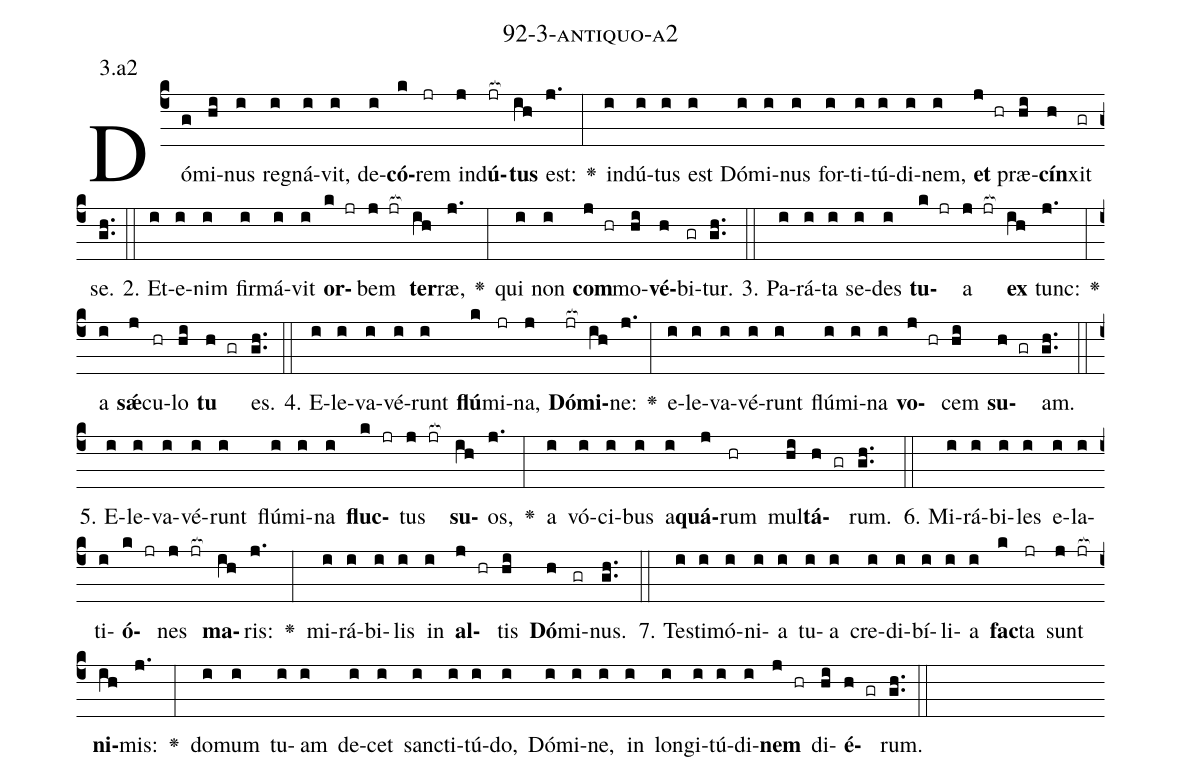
name: 92-3-antiquo-a2;
annotation: 3.a2;
%%
(c4)Dó(g)mi(hi)nus(i) re(i)gná(i)vit,(i) de(i)<b>có</b>(k)rem(jr) ind(j)<b>ú</b>(jr[ocb:1{])<b>tus</b>(ih[ocb:0}]) est:(j.) <v>\greheightstar</v>(:) ind(i)ú(i)tus(i) est(i) Dó(i)mi(i)nus(i) for(i)ti(i)tú(i)di(i)nem,(i) <b>et</b>(j hr) præ(hi)<b>cín</b>(h)xit(gr) se.(gh..) (::)
2. Et(i)e(i)nim(i) fir(i)má(i)vit(i) <b>or</b>(k jr)bem(j jr[ocb:1{]) <b>ter</b>(ih[ocb:0}])ræ,(j.) <v>\greheightstar</v>(:) qui(i) non(i) <b>com</b>(j hr)mo(hi)<b>vé</b>(h)bi(gr)tur.(gh..) (::)
3. Pa(i)rá(i)ta(i) se(i)des(i) <b>tu</b>(k jr)a(j jr[ocb:1{]) <b>ex</b>(ih[ocb:0}]) tunc:(j.) <v>\greheightstar</v>(:) a(i) <b>sǽ</b>(j)cu(hr)lo(hi) <b>tu</b>(h gr) es.(gh..) (::)
4. E(i)le(i)va(i)vé(i)runt(i) <b>flú</b>(k)mi(jr)na,(j) <b>Dó</b>(jr[ocb:1{])<b>mi</b>(ih[ocb:0}])ne:(j.) <v>\greheightstar</v>(:) e(i)le(i)va(i)vé(i)runt(i) flú(i)mi(i)na(i) <b>vo</b>(j hr)cem(hi) <b>su</b>(h gr)am.(gh..) (::)
5. E(i)le(i)va(i)vé(i)runt(i) flú(i)mi(i)na(i) <b>fluc</b>(k jr)tus(j jr[ocb:1{]) <b>su</b>(ih[ocb:0}])os,(j.) <v>\greheightstar</v>(:) a(i) vó(i)ci(i)bus(i) a(i)<b>quá</b>(j)rum(hr) mul(hi)<b>tá</b>(h gr)rum.(gh..) (::)
6. Mi(i)rá(i)bi(i)les(i) e(i)la(i)ti(i)<b>ó</b>(k jr)nes(j jr[ocb:1{]) <b>ma</b>(ih[ocb:0}])ris:(j.) <v>\greheightstar</v>(:) mi(i)rá(i)bi(i)lis(i) in(i) <b>al</b>(j hr)tis(hi) <b>Dó</b>(h)mi(gr)nus.(gh..) (::)
7. Tes(i)ti(i)mó(i)ni(i)a(i) tu(i)a(i) cre(i)di(i)bí(i)li(i)a(i) <b>fac</b>(k)ta(jr) sunt(j jr[ocb:1{]) <b>ni</b>(ih[ocb:0}])mis:(j.) <v>\greheightstar</v>(:) do(i)mum(i) tu(i)am(i) de(i)cet(i) sanc(i)ti(i)tú(i)do,(i) Dó(i)mi(i)ne,(i) in(i) lon(i)gi(i)tú(i)di(i)<b>nem</b>(j hr) di(hi)<b>é</b>(h gr)rum.(gh..) (::)
